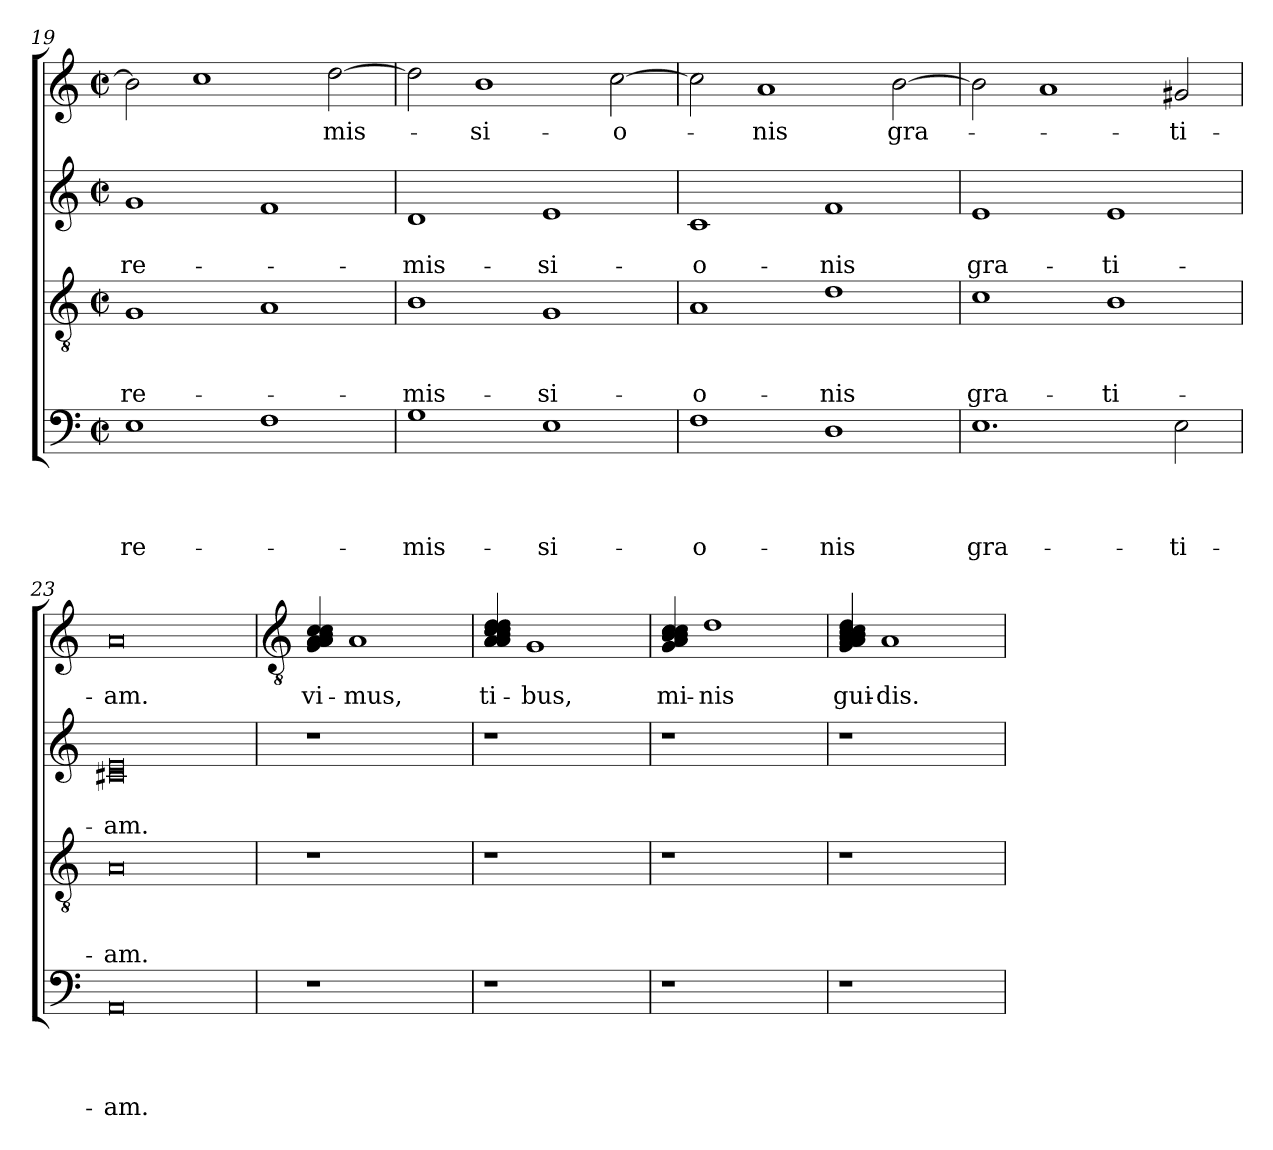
**kern	**text	**text	**text	**text	**kern	**text	**text	**text	**kern	**text	**text	**kern	**text
*part4	*part4	*part4	*part4	*part4	*part3	*part3	*part3	*part3	*part2	*part2	*part2	*part1	*part1
*staff4	*staff4	*staff4	*staff4	*staff4	*staff3	*staff3	*staff3	*staff3	*staff2	*staff2	*staff2	*staff1	*staff1
!!LO:LB:g=z
*clefF4	*	*	*	*	*clefGv2	*	*	*	*clefG2	*	*	*clefG2	*
*k[]	*	*	*	*	*k[]	*	*	*	*k[]	*	*	*k[]	*
*C:	*	*	*	*	*C:	*	*	*	*C:	*	*	*C:	*
*M2/2	*	*	*	*	*M2/2	*	*	*	*M2/2	*	*	*M2/2	*
*met(c|)	*	*	*	*	*met(c|)	*	*	*	*met(c|)	*	*	*met(c|)	*
=19	=19	=19	=19	=19	=19	=19	=19	=19	=19	=19	=19	=19	=19
!	!	!	!	!LO:LY:b	!	!	!	!LO:LY:b	!	!	!LO:LY:b	!	!
1E	.	.	.	re-	1G	.	.	re-	1g	.	re-	2b\]	.
.	.	.	.	.	.	.	.	.	.	.	.	1cc	.
1F	.	.	.	.	1A	.	.	.	1f	.	.	.	.
!	!	!	!	!	!	!	!	!	!	!	!	!	!LO:LY:b
.	.	.	.	.	.	.	.	.	.	.	.	[>2dd\	-mis-
=20	=20	=20	=20	=20	=20	=20	=20	=20	=20	=20	=20	=20	=20
!	!	!	!	!LO:LY:b	!	!	!	!LO:LY:b	!	!	!LO:LY:b	!	!
1G	.	.	.	-mis-	1B	.	.	-mis-	1d	.	-mis-	2dd\]	.
!	!	!	!	!	!	!	!	!	!	!	!	!	!LO:LY:b
.	.	.	.	.	.	.	.	.	.	.	.	1b	-si-
!	!	!	!	!LO:LY:b	!	!	!	!LO:LY:b	!	!	!LO:LY:b	!	!
1E	.	.	.	-si-	1G	.	.	-si-	1e	.	-si-	.	.
!	!	!	!	!	!	!	!	!	!	!	!	!	!LO:LY:b
.	.	.	.	.	.	.	.	.	.	.	.	[>2cc\	-o-
=21	=21	=21	=21	=21	=21	=21	=21	=21	=21	=21	=21	=21	=21
!	!	!	!	!LO:LY:b:rj	!	!	!	!LO:LY:b:rj	!	!	!LO:LY:b:rj	!	!
1F	.	.	.	-o-	1A	.	.	-o-	1c	.	-o-	2cc\]	.
!	!	!	!	!	!	!	!	!	!	!	!	!	!LO:LY:b
.	.	.	.	.	.	.	.	.	.	.	.	1a	-nis
!	!	!	!	!LO:LY:b	!	!	!	!LO:LY:b	!	!	!LO:LY:b	!	!
1D	.	.	.	-nis	1d	.	.	-nis	1f	.	-nis	.	.
!	!	!	!	!	!	!	!	!	!	!	!	!	!LO:LY:b
.	.	.	.	.	.	.	.	.	.	.	.	[>2b\	gra-
=22	=22	=22	=22	=22	=22	=22	=22	=22	=22	=22	=22	=22	=22
!	!	!	!	!LO:LY:b	!	!	!	!LO:LY:b	!	!	!LO:LY:b	!	!
1.E	.	.	.	gra-	1c	.	.	gra-	1e	.	gra-	2b\]	.
.	.	.	.	.	.	.	.	.	.	.	.	1a	.
!	!	!	!	!	!	!	!	!LO:LY:b	!	!	!LO:LY:b	!	!
.	.	.	.	.	1B	.	.	-ti-	1e	.	-ti-	.	.
!	!	!	!	!LO:LY:b	!	!	!	!	!	!	!	!	!LO:LY:b
2E\	.	.	.	-ti-	.	.	.	.	.	.	.	2g#X/	-ti-
=23	=23	=23	=23	=23	=23	=23	=23	=23	=23	=23	=23	=23	=23
!	!	!	!	!LO:LY:b	!	!	!	!LO:LY:b	!	!	!LO:LY:b	!	!LO:LY:b
0AA	.	.	.	-am.	0A	.	.	-am.	0c#X 0e	.	-am.	0a	-am.
!!LO:LB:g=z
=24	=24	=24	=24	=24	=24	=24	=24	=24	=24	=24	=24	=24	=24
*	*	*	*	*	*	*	*	*	*	*	*	*clefGv2	*
!	!	!	!	!	!	!	!	!	!	!	!	!	!LO:LY:b
1r	.	.	.	.	1r	.	.	.	1r	.	.	(4G/ 4A/ 4A/ 4A/ 4A/ 4B/ 4c/ 4c/	-vi-
!	!	!	!	!	!	!	!	!	!	!	!	!	!LO:LY:b
.	.	.	.	.	.	.	.	.	.	.	.	1A	-mus,
4ryy	.	.	.	.	4ryy	.	.	.	4ryy	.	.	.	.
=25	=25	=25	=25	=25	=25	=25	=25	=25	=25	=25	=25	=25	=25
!	!	!	!	!	!	!	!	!	!	!	!	!	!LO:LY:b
1r	.	.	.	.	1r	.	.	.	1r	.	.	(4A/ 4A/ 4A/ 4B/ 4c/ 4c/ 4c/ 4c/ 4d/ 4d/	-ti-
!	!	!	!	!	!	!	!	!	!	!	!	!	!LO:LY:b
.	.	.	.	.	.	.	.	.	.	.	.	1G	-bus,
4ryy	.	.	.	.	4ryy	.	.	.	4ryy	.	.	.	.
!!LO:LB:g=z
=26	=26	=26	=26	=26	=26	=26	=26	=26	=26	=26	=26	=26	=26
!	!	!	!	!	!	!	!	!	!	!	!	!	!LO:LY:b
1r	.	.	.	.	1r	.	.	.	1r	.	.	4G/ 4A/ 4B/ 4B/ 4c/ 4c/ 4c/	-mi-
!	!	!	!	!	!	!	!	!	!	!	!	!	!LO:LY:b
.	.	.	.	.	.	.	.	.	.	.	.	1d	-nis
4ryy	.	.	.	.	4ryy	.	.	.	4ryy	.	.	.	.
=27	=27	=27	=27	=27	=27	=27	=27	=27	=27	=27	=27	=27	=27
!	!	!	!	!	!	!	!	!	!	!	!	!	!LO:LY:b
1r	.	.	.	.	1r	.	.	.	1r	.	.	(4G/ 4A/ 4A/ 4B/ 4B/ 4B/ 4c/ 4c/ 4d/	-gui-
!	!	!	!	!	!	!	!	!	!	!	!	!	!LO:LY:b
.	.	.	.	.	.	.	.	.	.	.	.	1A	-dis.
4ryy	.	.	.	.	4ryy	.	.	.	4ryy	.	.	.	.
=	=	=	=	=	=	=	=	=	=	=	=	=	=
*-	*-	*-	*-	*-	*-	*-	*-	*-	*-	*-	*-	*-	*-
